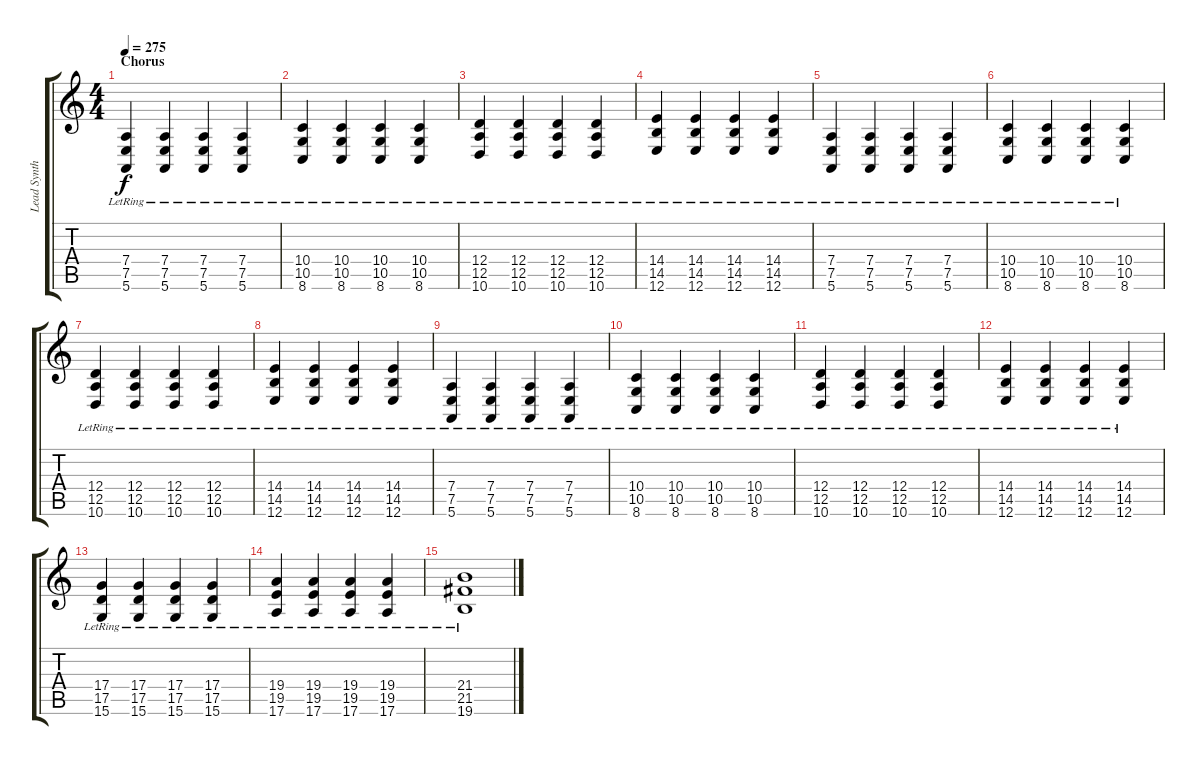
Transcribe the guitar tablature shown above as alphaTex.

\track ("Lead Synth" "Lead Synth") {instrument lead1square}
\staff {score tabs}
\tuning (E4 B3 G3 D3 A2 E2) {hide}
\ts (4 4)
\section ("" "Chorus")
\tempo 275
\clef g2
\ks c
(7.4{lr} 7.5{lr} 5.6{lr}).4{dy f} (7.4{lr} 7.5{lr} 5.6{lr}).4 (7.4{lr} 7.5{lr} 5.6{lr}).4 (7.4{lr} 7.5{lr} 5.6{lr}).4 |
(10.4{lr} 10.5{lr} 8.6{lr}).4 (10.4{lr} 10.5{lr} 8.6{lr}).4 (10.4{lr} 10.5{lr} 8.6{lr}).4 (10.4{lr} 10.5{lr} 8.6{lr}).4 |
(12.4{lr} 12.5{lr} 10.6{lr}).4 (12.4{lr} 12.5{lr} 10.6{lr}).4 (12.4{lr} 12.5{lr} 10.6{lr}).4 (12.4{lr} 12.5{lr} 10.6{lr}).4 |
(14.4{lr} 14.5{lr} 12.6{lr}).4 (14.4{lr} 14.5{lr} 12.6{lr}).4 (14.4{lr} 14.5{lr} 12.6{lr}).4 (14.4{lr} 14.5{lr} 12.6{lr}).4 |
(7.4{lr} 7.5{lr} 5.6{lr}).4 (7.4{lr} 7.5{lr} 5.6{lr}).4 (7.4{lr} 7.5{lr} 5.6{lr}).4 (7.4{lr} 7.5{lr} 5.6{lr}).4 |
(10.4{lr} 10.5{lr} 8.6{lr}).4 (10.4{lr} 10.5{lr} 8.6{lr}).4 (10.4{lr} 10.5{lr} 8.6{lr}).4 (10.4{lr} 10.5{lr} 8.6{lr}).4 |
(12.4{lr} 12.5{lr} 10.6{lr}).4 (12.4{lr} 12.5{lr} 10.6{lr}).4 (12.4{lr} 12.5{lr} 10.6{lr}).4 (12.4{lr} 12.5{lr} 10.6{lr}).4 |
(14.4{lr} 14.5{lr} 12.6{lr}).4 (14.4{lr} 14.5{lr} 12.6{lr}).4 (14.4{lr} 14.5{lr} 12.6{lr}).4 (14.4{lr} 14.5{lr} 12.6{lr}).4 |
(7.4{lr} 7.5{lr} 5.6{lr}).4 (7.4{lr} 7.5{lr} 5.6{lr}).4 (7.4{lr} 7.5{lr} 5.6{lr}).4 (7.4{lr} 7.5{lr} 5.6{lr}).4 |
(10.4{lr} 10.5{lr} 8.6{lr}).4 (10.4{lr} 10.5{lr} 8.6{lr}).4 (10.4{lr} 10.5{lr} 8.6{lr}).4 (10.4{lr} 10.5{lr} 8.6{lr}).4 |
(12.4{lr} 12.5{lr} 10.6{lr}).4 (12.4{lr} 12.5{lr} 10.6{lr}).4 (12.4{lr} 12.5{lr} 10.6{lr}).4 (12.4{lr} 12.5{lr} 10.6{lr}).4 |
(14.4{lr} 14.5{lr} 12.6{lr}).4 (14.4{lr} 14.5{lr} 12.6{lr}).4 (14.4{lr} 14.5{lr} 12.6{lr}).4 (14.4{lr} 14.5{lr} 12.6{lr}).4 |
(17.4{lr} 17.5{lr} 15.6{lr}).4 (17.4{lr} 17.5{lr} 15.6{lr}).4 (17.4{lr} 17.5{lr} 15.6{lr}).4 (17.4{lr} 17.5{lr} 15.6{lr}).4 |
(19.4{lr} 19.5{lr} 17.6{lr}).4 (19.4{lr} 19.5{lr} 17.6{lr}).4 (19.4{lr} 19.5{lr} 17.6{lr}).4 (19.4{lr} 19.5{lr} 17.6{lr}).4 |
(21.4{lr} 21.5{lr} 19.6{lr}).1
